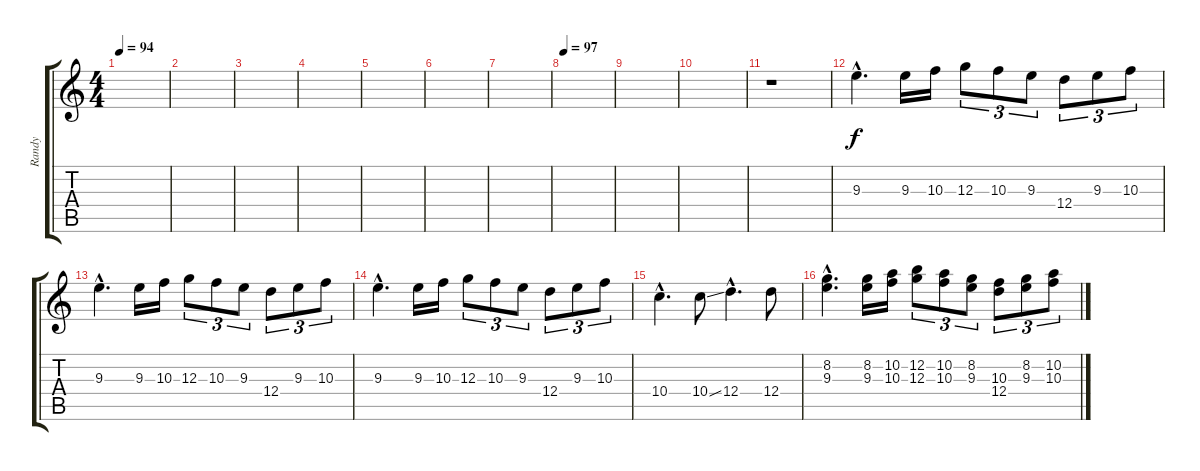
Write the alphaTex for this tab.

\track ("Randy" "Randy") {instrument distortionguitar}
\staff {score tabs}
\tuning (E4 B3 G3 D3 A2 E2) {hide}
\ts (4 4)
\tempo 94
\clef g2
\ks c
|
|
|
|
|
|
|
\tempo 97
|
|
|
r.1 |
9.3{hac}.4{d} 9.3.16 10.3.16 12.3.8{tu (3 2)} 10.3.8{tu (3 2)} 9.3.8{tu (3 2)} 12.4.8{tu (3 2)} 9.3.8{tu (3 2)} 10.3.8{tu (3 2)} |
9.3{hac}.4{d} 9.3.16 10.3.16 12.3.8{tu (3 2)} 10.3.8{tu (3 2)} 9.3.8{tu (3 2)} 12.4.8{tu (3 2)} 9.3.8{tu (3 2)} 10.3.8{tu (3 2)} |
9.3{hac}.4{d} 9.3.16 10.3.16 12.3.8{tu (3 2)} 10.3.8{tu (3 2)} 9.3.8{tu (3 2)} 12.4.8{tu (3 2)} 9.3.8{tu (3 2)} 10.3.8{tu (3 2)} |
10.4{hac}.4{d} 10.4{ss}.8 12.4{hac}.4{d} 12.4.8 |
(8.2{hac} 9.3{hac}).4{d} (8.2 9.3).16 (10.2 10.3).16 (12.2 12.3).8{tu (3 2)} (10.2 10.3).8{tu (3 2)} (8.2 9.3).8{tu (3 2)} (10.3 12.4).8{tu (3 2)} (8.2 9.3).8{tu (3 2)} (10.2 10.3).8{tu (3 2)}
